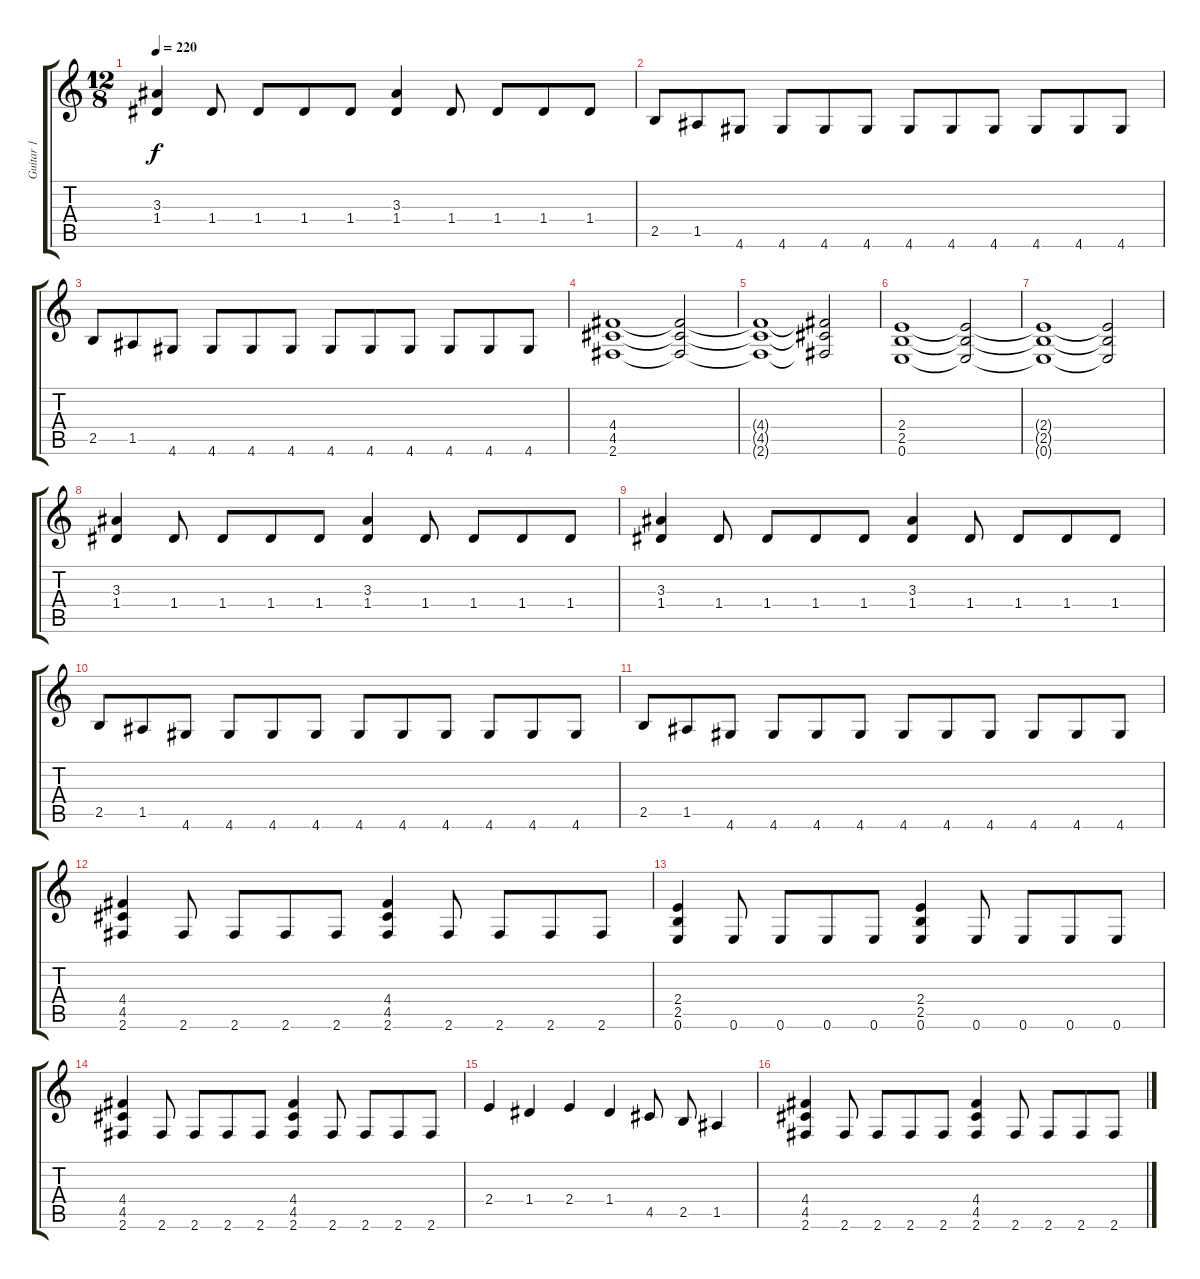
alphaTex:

\track ("Guitar 1" "Guitar 1") {instrument distortionguitar}
\staff {score tabs}
\tuning (E4 B3 G3 D3 A2 E2) {hide}
\ts (12 8)
\tempo 220
\clef g2
\ks c
(3.3 1.4).4{dy f} 1.4.8 1.4.8 1.4.8 1.4.8 (3.3 1.4).4 1.4.8 1.4.8 1.4.8 1.4.8 |
2.5.8 1.5.8 4.6.8 4.6.8 4.6.8 4.6.8 4.6.8 4.6.8 4.6.8 4.6.8 4.6.8 4.6.8 |
2.5.8 1.5.8 4.6.8 4.6.8 4.6.8 4.6.8 4.6.8 4.6.8 4.6.8 4.6.8 4.6.8 4.6.8 |
(4.4 4.5 2.6).1 (4.4{t} 4.5{t} 2.6{t}).2 |
(4.4{t} 4.5{t} 2.6{t}).1 (4.4{t} 4.5{t} 2.6{t}).2 |
(2.4 2.5 0.6).1 (2.4{t} 2.5{t} 0.6{t}).2 |
(2.4{t} 2.5{t} 0.6{t}).1 (2.4{t} 2.5{t} 0.6{t}).2 |
(3.3 1.4).4 1.4.8 1.4.8 1.4.8 1.4.8 (3.3 1.4).4 1.4.8 1.4.8 1.4.8 1.4.8 |
(3.3 1.4).4 1.4.8 1.4.8 1.4.8 1.4.8 (3.3 1.4).4 1.4.8 1.4.8 1.4.8 1.4.8 |
2.5.8 1.5.8 4.6.8 4.6.8 4.6.8 4.6.8 4.6.8 4.6.8 4.6.8 4.6.8 4.6.8 4.6.8 |
2.5.8 1.5.8 4.6.8 4.6.8 4.6.8 4.6.8 4.6.8 4.6.8 4.6.8 4.6.8 4.6.8 4.6.8 |
(4.4 4.5 2.6).4 2.6.8 2.6.8 2.6.8 2.6.8 (4.4 4.5 2.6).4 2.6.8 2.6.8 2.6.8 2.6.8 |
(2.4 2.5 0.6).4 0.6.8 0.6.8 0.6.8 0.6.8 (2.4 2.5 0.6).4 0.6.8 0.6.8 0.6.8 0.6.8 |
(4.4 4.5 2.6).4 2.6.8 2.6.8 2.6.8 2.6.8 (4.4 4.5 2.6).4 2.6.8 2.6.8 2.6.8 2.6.8 |
2.4.4 1.4.4 2.4.4 1.4.4 4.5.8 2.5.8 1.5.4 |
(4.4 4.5 2.6).4 2.6.8 2.6.8 2.6.8 2.6.8 (4.4 4.5 2.6).4 2.6.8 2.6.8 2.6.8 2.6.8
